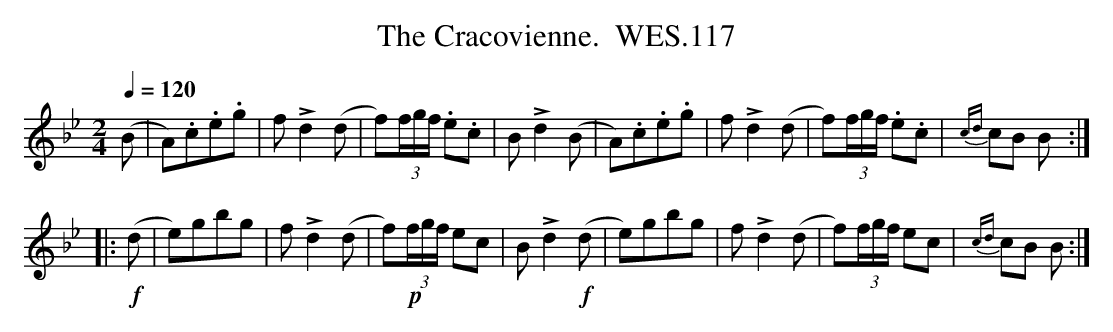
X:1
T:Cracovienne.  WES.117, The
M:2/4
L:1/8
Q:1/4=120
K:Bb
(B|A).c.e.g|f!accent!d2(d|f)(3f/g/f/ .e.c|B!accent!d2(B|\
A).c.e.g|f!accent!d2(d|f)(3f/g/f/ .e.c|{cd}cB B:|
|:!f!(d|e)gbg|f!accent!d2(d|f)!p!(3f/g/f/  ec|B!accent!d2!f!(d|\
e)gbg|f!accent!d2(d|f)(3f/g/f/  ec|{cd}cB B :|
